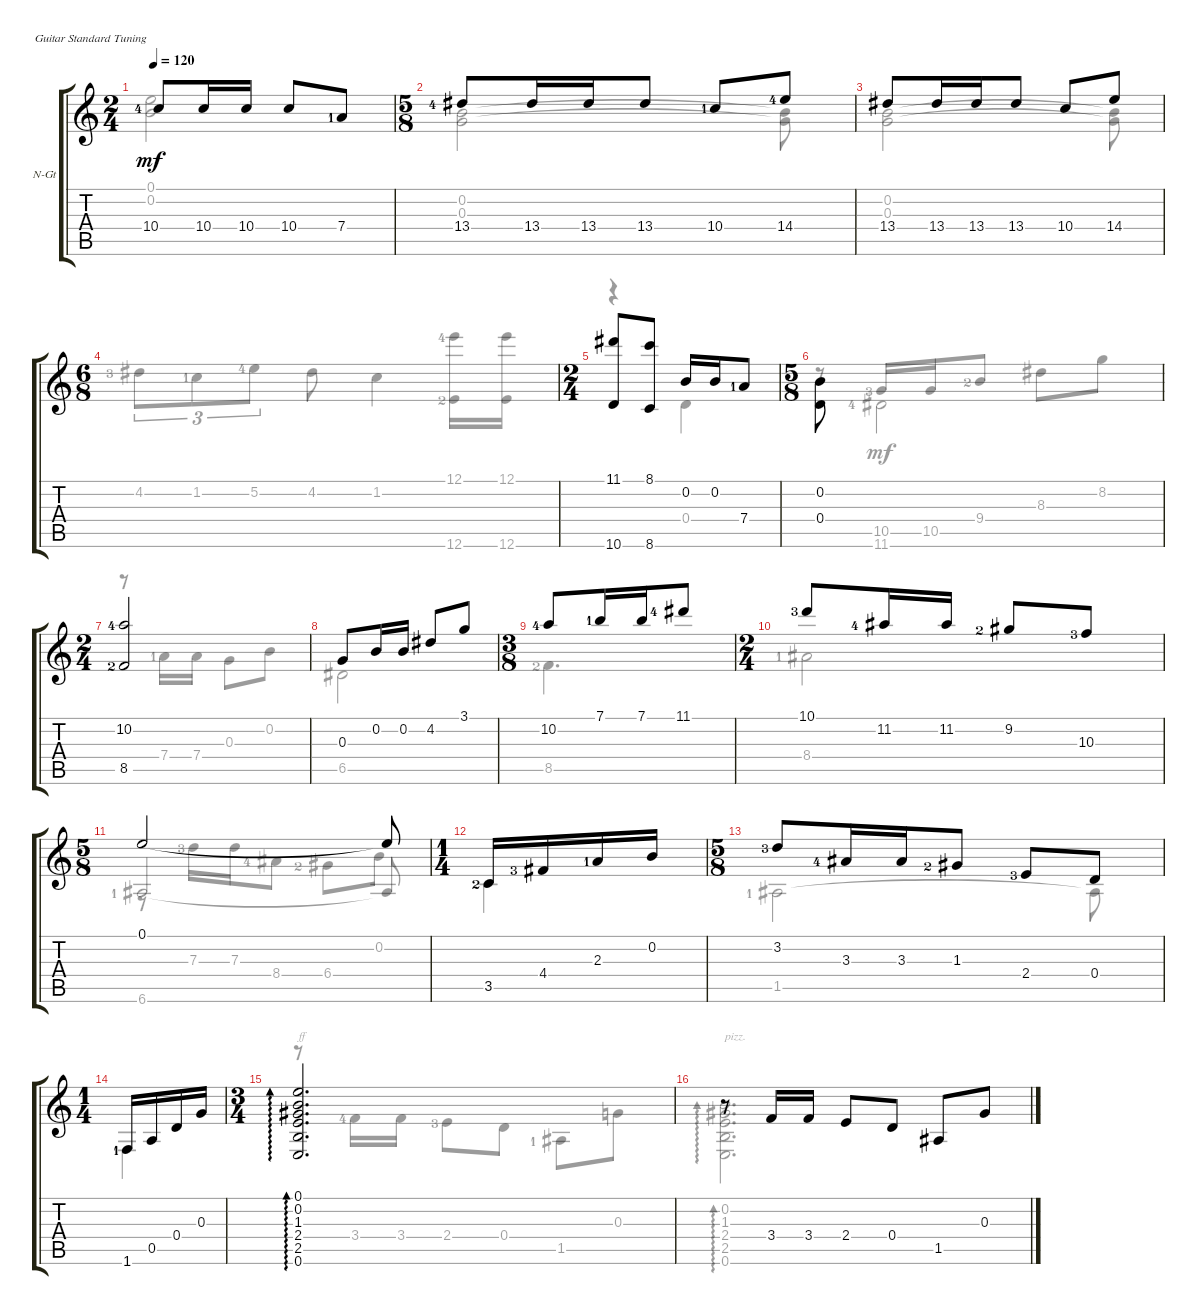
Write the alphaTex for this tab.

\defaultSystemsLayout 4
\bracketExtendMode groupsimilarinstruments
\firstSystemTrackNameOrientation horizontal
\otherSystemsTrackNameOrientation horizontal
\track ("Nylon Guitar" "N-Gt") {instrument acousticguitarnylon}
\staff {score tabs}
\tuning (E4 B3 G3 D3 A2 E2)
\voice
\ts (2 4)
\tempo 120
\clef g2
\ks c
10.4{lf 5}.8{dy mf} 10.4.16 10.4.16 10.4.8 7.4{lf 2}.8 |
\ts (5 8)
13.4{lf 5}.8 13.4.16 13.4.16 13.4.8 10.4{lf 2}.8 14.4{lf 5}.8 |
13.4.8 13.4.16 13.4.16 13.4.8 10.4.8 14.4.8 |
\ts (6 8)
|
\ts (2 4)
(11.1 10.6).8 (8.1 8.6).8 0.2.16 0.2.16 7.4{lf 2}.8 |
\ts (5 8)
(0.2 0.4).8{beam invert} |
\ts (2 4)
(10.2{lf 5} 8.5{lf 3}).2 |
0.3.8 0.2.16 0.2.16 4.2.8 3.1.8 |
\ts (3 8)
10.2{lf 5}.8 7.1{lf 2}.16 7.1.16 11.1{lf 5}.8 |
\ts (2 4)
10.1{lf 4}.8 11.2{lf 5}.16 11.2.16 9.2{lf 3}.8 10.3{lf 4}.8 |
\ts (5 8)
0.1.2 0.1{t}.8 |
\ts (1 4)
3.5{lf 3}.16 4.4{lf 4}.16 2.3{lf 2}.16 0.2.16 |
\ts (5 8)
3.2{lf 4}.8 3.3{lf 5}.16 3.3.16 1.3{lf 3}.8 2.4{lf 4}.8 0.4.8 |
\ts (1 4)
1.6{lf 2}.16 0.5.16 0.4.16 0.3.16 |
\ts (3 4)
(0.1 0.2 1.3 2.4 2.5 0.6).2{d ad 0} |
r.8{ad 0} 3.4.16 3.4.16 2.4.8 0.4.8 1.5.8 0.3.8
\voice
\clef g2
\ottava regular
\simile none
\ks c
(0.1 0.2).2{dy mf} |
(0.2 0.3).2 (0.3{t} 0.2{t}).8 |
(0.2 0.3).2 (0.3{t} 0.2{t}).8 |
4.2{lf 4}.8{tu (3 2)} 1.2{lf 2}.8{tu (3 2)} 5.2{lf 5}.8{tu (3 2)} 4.2.8 1.2.4 (12.1{lf 5} 12.6{lf 3}).16 (12.1 12.6).16 |
r.4 0.4.4 |
r.8{beam invert} 10.5{lf 4}.16 10.5.16 9.4{lf 3}.8 8.3.8 8.2.8 |
r.8 7.4{lf 2}.16 7.4.16 0.3.8 0.2.8 |
6.5.2 |
8.5{lf 3}.4{d} |
8.4{lf 2}.2 |
6.6{lf 2}.2{beam invert} 6.6{t}.8{beam invert} |
3.5{lf 3}.4 |
1.5{lf 2}.2 1.5{t}.8 |
1.6{lf 2}.4 |
r.8{ad 0 txt "ff"} 3.4{lf 5}.16 3.4.16 2.4{lf 4}.8 0.4.8 1.5{lf 2}.8 0.3.8 |
(0.6 2.5 2.4 1.3 0.2).2{d ad 0 txt "pizz."}
\voice
\clef g2
\ottava regular
\simile none
\ks c
|
|
|
|
|
r.8 11.6{lf 5}.2 |
|
|
|
|
r.8 7.3{lf 4}.16 7.3.16 8.4{lf 5}.8 6.4{lf 3}.8 0.2.8 |
|
|
|
|
